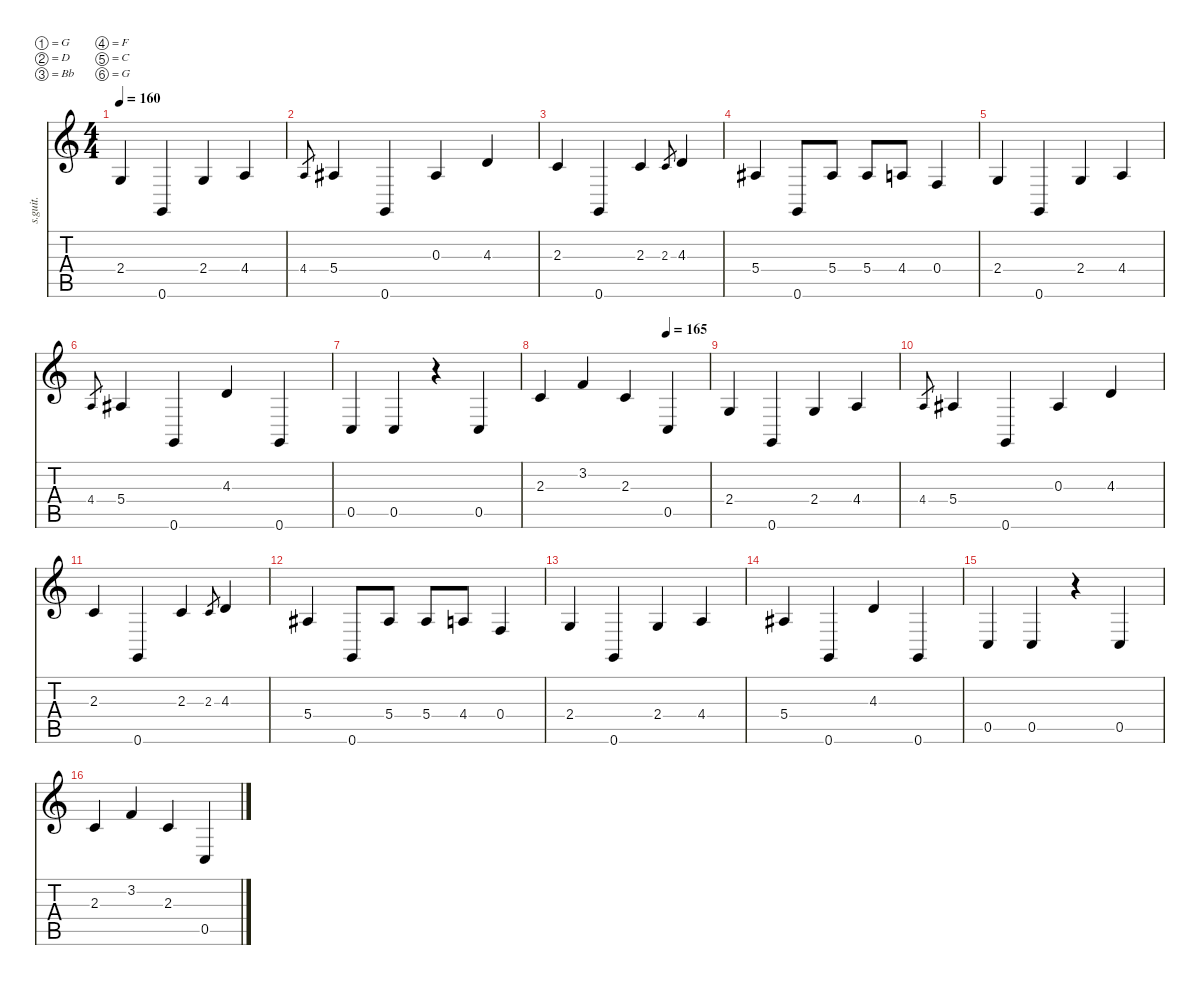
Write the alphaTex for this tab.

\defaultSystemsLayout 4
\hideDynamics
\bracketExtendMode nobrackets
\otherSystemsTrackNameOrientation horizontal
\track ("Steel Guitar" "s.guit.") {instrument acousticguitarsteel}
\staff {score tabs}
\tuning (G3 D3 Bb2 F2 C2 G1)
\ts (4 4)
\tempo 160
\clef g2
\ks c
2.4.4{dy mf beam Up} 0.6.4{beam Up} 2.4.4{beam Up} 4.4.4{beam Up} |
4.4.8{gr beam Up} 5.4{acc #}.4{beam Up} 0.6.4{beam Up} 0.3{acc #}.4{beam Up} 4.3.4{beam Up} |
2.3.4{beam Up} 0.6.4{beam Up} 2.3.4{beam Up} 2.3.8{gr beam Up} 4.3.4{beam Up} |
5.4{acc #}.4{beam Up} 0.6.8{beam Up} 5.4{acc #}.8{beam Up} 5.4{acc #}.8{beam Up} 4.4.8{beam Up} 0.4.4{beam Up} |
2.4.4{beam Up} 0.6.4{beam Up} 2.4.4{beam Up} 4.4.4{beam Up} |
4.4.8{gr beam Up} 5.4{acc #}.4{beam Up} 0.6.4{beam Up} 4.3.4{beam Up} 0.6.4{beam Up} |
0.5.4{beam Up} 0.5.4{beam Up} r.4{beam Up} 0.5.4{beam Up} |
\tempo (165 0.75)
2.3.4{beam Up} 3.2.4{beam Up} 2.3.4{beam Up} 0.5.4{beam Up} |
2.4.4{beam Up} 0.6.4{beam Up} 2.4.4{beam Up} 4.4.4{beam Up} |
4.4.8{gr beam Up} 5.4{acc #}.4{beam Up} 0.6.4{beam Up} 0.3{acc #}.4{beam Up} 4.3.4{beam Up} |
2.3.4{beam Up} 0.6.4{beam Up} 2.3.4{beam Up} 2.3.8{gr beam Up} 4.3.4{beam Up} |
5.4{acc #}.4{beam Up} 0.6.8{beam Up} 5.4{acc #}.8{beam Up} 5.4{acc #}.8{beam Up} 4.4.8{beam Up} 0.4.4{beam Up} |
2.4.4{beam Up} 0.6.4{beam Up} 2.4.4{beam Up} 4.4.4{beam Up} |
5.4{acc #}.4{beam Up} 0.6.4{beam Up} 4.3.4{beam Up} 0.6.4{beam Up} |
0.5.4{beam Up} 0.5.4{beam Up} r.4{beam Up} 0.5.4{beam Up} |
2.3.4{beam Up} 3.2.4{beam Up} 2.3.4{beam Up} 0.5.4{beam Up}
